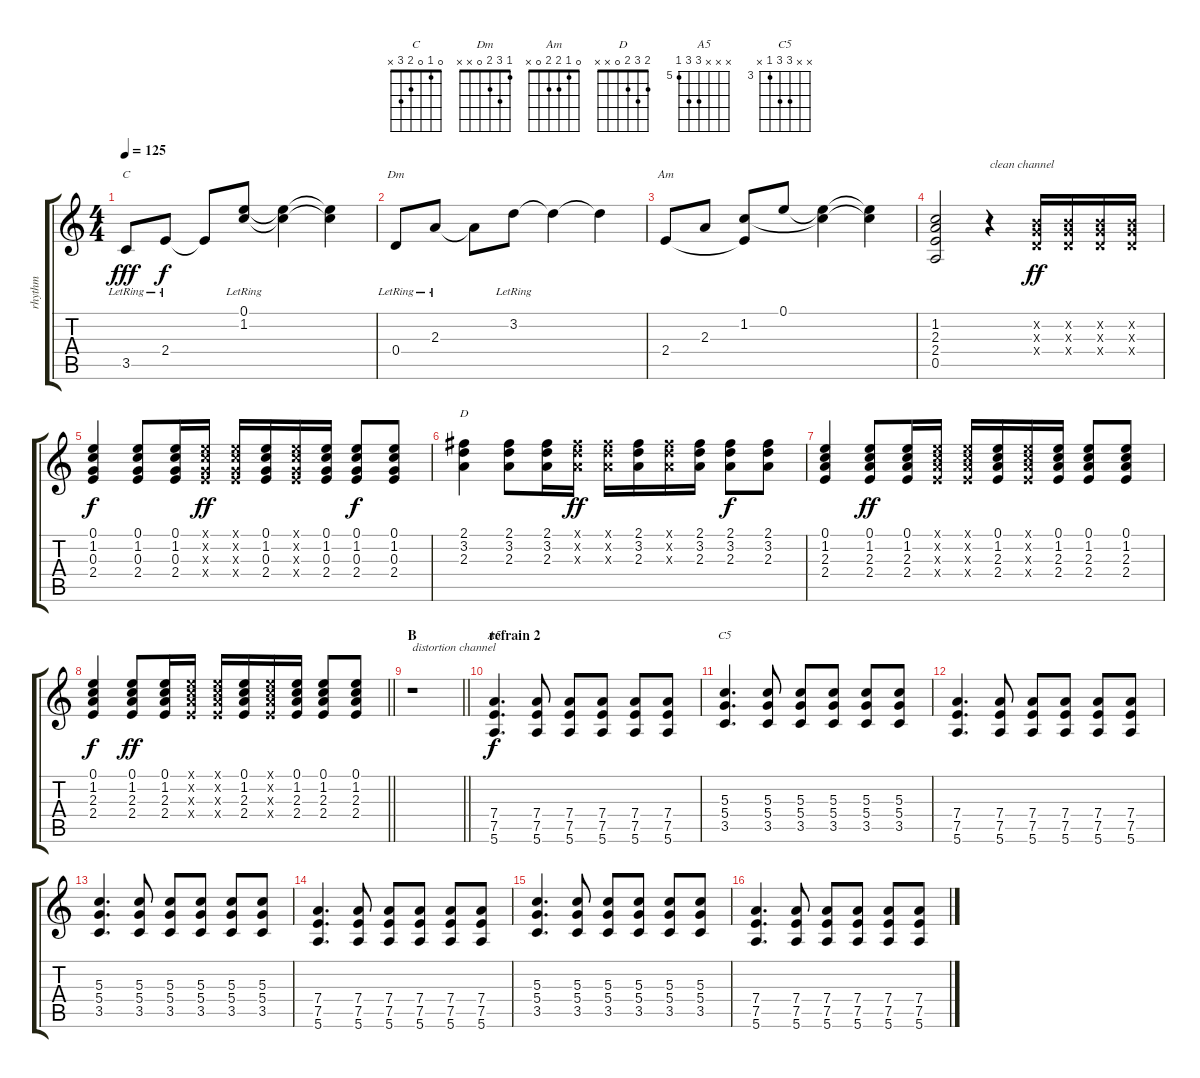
\track ("rhythm" "rhythm") {instrument distortionguitar}
\staff {score tabs}
\tuning (E4 B3 G3 D3 A2 E2) {hide}
\chord ("C" 0 1 0 2 3 x)
\chord ("Dm" 1 3 2 0 x x)
\chord ("Am" 0 1 2 2 0 x)
\chord ("D" 2 3 2 0 x x)
\chord ("A5" x x x 7 7 5) {firstfret 5 barre 5}
\chord ("C5" x x 5 5 3 x) {firstfret 3 barre 3}
\ts (4 4)
\tempo 125
\clef g2
\ks c
3.5{lr}.8{ch "C" dy fff} 2.4{lr}.8{dy f} 2.4{t}.8 (0.1{lr} 1.2{lr}).8 (0.1{t} 1.2{t}).4 (0.1{t} 1.2{t}).4 |
0.4{lr}.8{ch "Dm"} 2.3{lr}.8 2.3{t}.8 3.2{lr}.8 3.2{t}.4 3.2{t}.4 |
2.4.8{ch "Am"} 2.3.8 (1.2 2.4{t}).8 0.1.8 (0.1{t} 1.2{t}).4 (0.1{t} 1.2{t}).4 |
(1.2 2.3 2.4 0.5).2 r.4{txt "clean channel" instrument electricguitarclean} (0.2{x} 0.3{x} 0.4{x}).16{dy ff} (0.2{x} 0.3{x} 0.4{x}).16 (0.2{x} 0.3{x} 0.4{x}).16 (0.2{x} 0.3{x} 0.4{x}).16 |
(0.1 1.2 0.3 2.4).4{dy f} (0.1 1.2 0.3 2.4).8 (0.1 1.2 0.3 2.4).16 (0.1{x} 1.2{x} 0.3{x} 2.4{x}).16{dy ff} (0.1{x} 1.2{x} 0.3{x} 2.4{x}).16 (0.1 1.2 0.3 2.4).16 (0.1{x} 1.2{x} 0.3{x} 2.4{x}).16 (0.1 1.2 0.3 2.4).16 (0.1 1.2 0.3 2.4).8{dy f} (0.1 1.2 0.3 2.4).8 |
(2.1 3.2 2.3).4{ch "D"} (2.1 3.2 2.3).8 (2.1 3.2 2.3).16 (2.1{x} 3.2{x} 2.3{x}).16{dy ff} (2.1{x} 3.2{x} 2.3{x}).16 (2.1 3.2 2.3).16 (2.1{x} 3.2{x} 2.3{x}).16 (2.1 3.2 2.3).16 (2.1 3.2 2.3).8{dy f} (2.1 3.2 2.3).8 |
(0.1 1.2 2.3 2.4).4 (0.1 1.2 2.3 2.4).8{dy ff} (0.1 1.2 2.3 2.4).16 (0.1{x} 1.2{x} 2.3{x} 2.4{x}).16 (0.1{x} 1.2{x} 2.3{x} 2.4{x}).16 (0.1 1.2 2.3 2.4).16 (0.1{x} 1.2{x} 2.3{x} 2.4{x}).16 (0.1 1.2 2.3 2.4).16 (0.1 1.2 2.3 2.4).8 (0.1 1.2 2.3 2.4).8 |
\barLineRight lightlight
(0.1 1.2 2.3 2.4).4{dy f} (0.1 1.2 2.3 2.4).8{dy ff} (0.1 1.2 2.3 2.4).16 (0.1{x} 1.2{x} 2.3{x} 2.4{x}).16 (0.1{x} 1.2{x} 2.3{x} 2.4{x}).16 (0.1 1.2 2.3 2.4).16 (0.1{x} 1.2{x} 2.3{x} 2.4{x}).16 (0.1 1.2 2.3 2.4).16 (0.1 1.2 2.3 2.4).8 (0.1 1.2 2.3 2.4).8 |
\section ("" "B")
\barLineRight lightlight
r.1{txt "distortion channel" instrument distortionguitar} |
\section ("" "refrain 2")
(7.4 7.5 5.6).4{d ch "A5" dy f} (7.4 7.5 5.6).8 (7.4 7.5 5.6).8 (7.4 7.5 5.6).8 (7.4 7.5 5.6).8 (7.4 7.5 5.6).8 |
(5.3 5.4 3.5).4{d ch "C5"} (5.3 5.4 3.5).8 (5.3 5.4 3.5).8 (5.3 5.4 3.5).8 (5.3 5.4 3.5).8 (5.3 5.4 3.5).8 |
(7.4 7.5 5.6).4{d} (7.4 7.5 5.6).8 (7.4 7.5 5.6).8 (7.4 7.5 5.6).8 (7.4 7.5 5.6).8 (7.4 7.5 5.6).8 |
(5.3 5.4 3.5).4{d} (5.3 5.4 3.5).8 (5.3 5.4 3.5).8 (5.3 5.4 3.5).8 (5.3 5.4 3.5).8 (5.3 5.4 3.5).8 |
(7.4 7.5 5.6).4{d} (7.4 7.5 5.6).8 (7.4 7.5 5.6).8 (7.4 7.5 5.6).8 (7.4 7.5 5.6).8 (7.4 7.5 5.6).8 |
(5.3 5.4 3.5).4{d} (5.3 5.4 3.5).8 (5.3 5.4 3.5).8 (5.3 5.4 3.5).8 (5.3 5.4 3.5).8 (5.3 5.4 3.5).8 |
(7.4 7.5 5.6).4{d} (7.4 7.5 5.6).8 (7.4 7.5 5.6).8 (7.4 7.5 5.6).8 (7.4 7.5 5.6).8 (7.4 7.5 5.6).8
